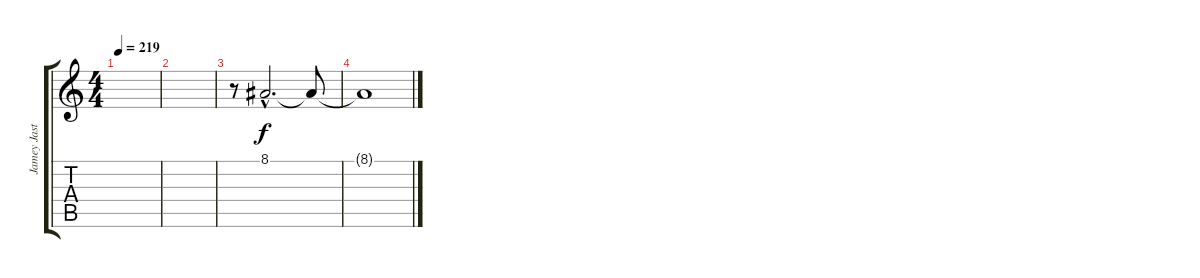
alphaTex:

\track ("Jamey Jasta (Vocals)" "Jamey Jast") {instrument lead6voice}
\staff {score tabs}
\tuning (D4 A3 F3 C3 G2 C2) {hide}
\ts (4 4)
\tempo 219
\clef g2
\ks c
|
|
r.8 8.1{hac}.2{d} 8.1{t}.8{dy f} |
8.1{t}.1
